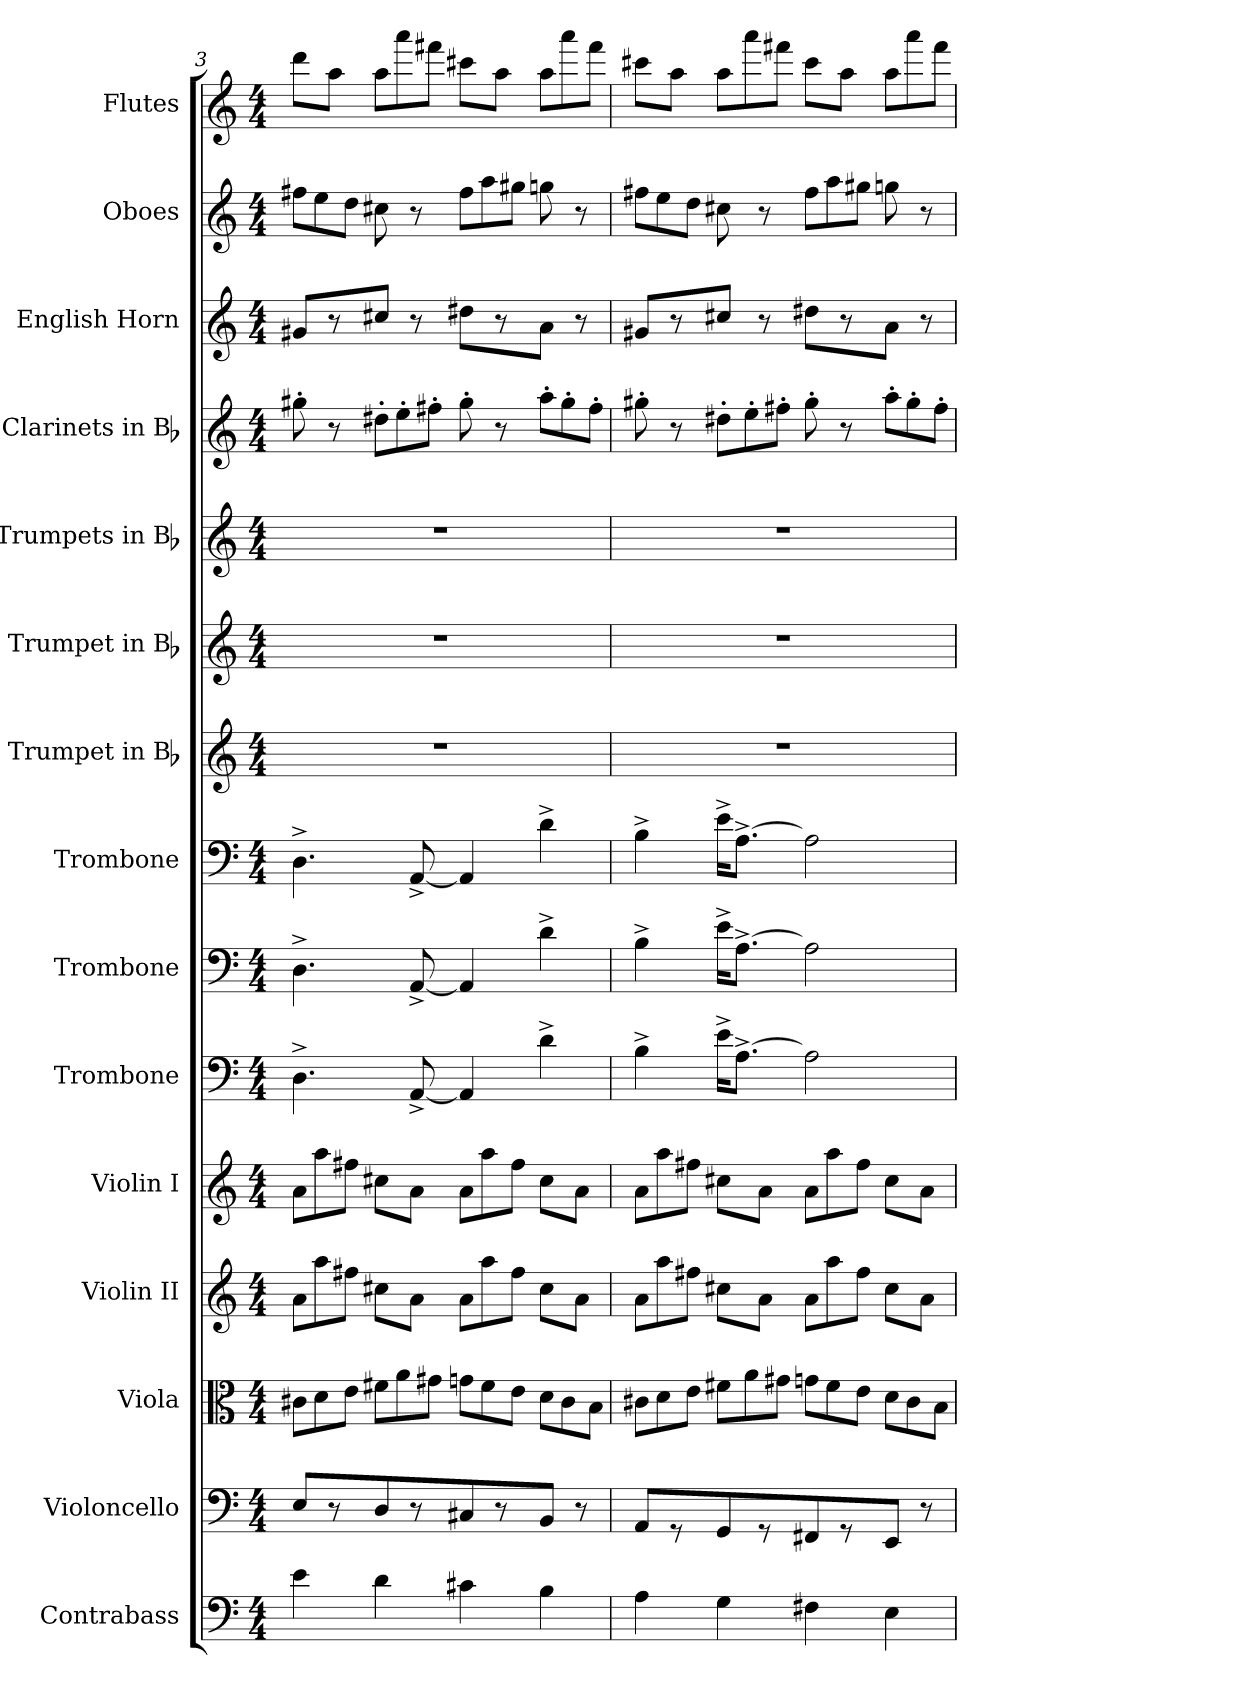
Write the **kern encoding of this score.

**kern	**kern	**kern	**kern	**kern	**kern	**kern	**kern	**kern	**kern	**kern	**kern	**kern	**kern	**kern
*part15	*part14	*part13	*part12	*part11	*part10	*part9	*part8	*part7	*part6	*part5	*part4	*part3	*part2	*part1
*staff15	*staff14	*staff13	*staff12	*staff11	*staff10	*staff9	*staff8	*staff7	*staff6	*staff5	*staff4	*staff3	*staff2	*staff1
*I"Contrabass	*I"Violoncello	*I"Viola	*I"Violin II	*I"Violin I	*I"Trombone	*I"Trombone	*I"Trombone	*I"Trumpet in Bb	*I"Trumpet in Bb	*I"Trumpets in Bb	*I"Clarinets in Bb	*I"English Horn	*I"Oboes	*I"Flutes
*I'Cb.	*I'Vc.	*I'Vla.	*I'Vln. II	*I'Vln. I	*I'Tbn.	*I'Tbn.	*I'Tbn.	*I'Tpt.	*I'Tpt.	*I'Tpt.	*I'Cl.	*I'E.H.	*I'Ob.	*I'Fl.
*clefF4	*clefF4	*clefC3	*clefG2	*clefG2	*clefF4	*clefF4	*clefF4	*clefG2	*clefG2	*clefG2	*clefG2	*clefG2	*clefG2	*clefG2
*	*	*	*	*	*	*	*	*ITrd1c2	*ITrd1c2	*ITrd1c2	*ITrd1c2	*ITrd4c7	*	*
*k[]	*k[]	*k[]	*k[]	*k[]	*k[]	*k[]	*k[]	*k[b-e-]	*k[b-e-]	*k[b-e-]	*k[b-e-]	*k[b-]	*k[]	*k[]
*M4/4	*M4/4	*M4/4	*M4/4	*M4/4	*M4/4	*M4/4	*M4/4	*M4/4	*M4/4	*M4/4	*M4/4	*M4/4	*M4/4	*M4/4
*	*	*Xtuplet	*Xtuplet	*Xtuplet	*	*	*	*	*	*	*	*	*Xtuplet	*
=3	=3	=3	=3	=3	=3	=3	=3	=3	=3	=3	=3	=3	=3	=3
4e	8EL	12c#XL	12aL	12aL	4.D^	4.D^	4.D^	1r	1r	1r	8ff#X'	8c#XL	12ff#XL	8dddL
.	.	12d	12aa	12aa	.	.	.	.	.	.	.	.	12ee	.
.	8r	.	.	.	.	.	.	.	.	.	8r	8r	.	8aaJ
.	.	12eJ	12ff#XJ	12ff#XJ	.	.	.	.	.	.	.	.	12ddJ	.
*	*	*	*	*	*	*	*	*	*	*	*Xtuplet	*	*	*Xtuplet
4d	8D	12f#XL	8cc#XL	8cc#XL	.	.	.	.	.	.	12cc#X'L	8f#XJ	8cc#X	12aaL
.	.	12a	.	.	.	.	.	.	.	.	12dd'	.	.	12aaa
.	8r	.	8aJ	8aJ	[8AA^	[8AA^	[8AA^	.	.	.	.	8r	8r	.
.	.	12g#XJ	.	.	.	.	.	.	.	.	12een'J	.	.	12fff#XJ
4c#X	8C#X	12gnL	12aL	12aL	4AA]	4AA]	4AA]	.	.	.	8ff#'	8g#XL	12ff#L	8ccc#XL
.	.	12f#	12aa	12aa	.	.	.	.	.	.	.	.	12aa	.
.	8r	.	.	.	.	.	.	.	.	.	8r	8r	.	8aaJ
.	.	12eJ	12ff#J	12ff#J	.	.	.	.	.	.	.	.	12gg#XJ	.
4B	8BBJ	12dL	8cc#L	8cc#L	4d^	4d^	4d^	.	.	.	12gg'L	8dJ	8ggn	12aaL
.	.	12c#	.	.	.	.	.	.	.	.	12ff#'	.	.	12aaa
.	8r	.	8aJ	8aJ	.	.	.	.	.	.	.	8r	8r	.
.	.	12BJ	.	.	.	.	.	.	.	.	12ee'J	.	.	12fff#J
=4	=4	=4	=4	=4	=4	=4	=4	=4	=4	=4	=4	=4	=4	=4
4A	8AAL	12c#XL	12aL	12aL	4B^	4B^	4B^	1r	1r	1r	8ff#X'	8c#XL	12ff#XL	8ccc#XL
.	.	12d	12aa	12aa	.	.	.	.	.	.	.	.	12ee	.
.	8r	.	.	.	.	.	.	.	.	.	8r	8r	.	8aaJ
.	.	12eJ	12ff#XJ	12ff#XJ	.	.	.	.	.	.	.	.	12ddJ	.
4G	8GG	12f#XL	8cc#XL	8cc#XL	16e^KL	16e^KL	16e^KL	.	.	.	12cc#X'L	8f#XJ	8cc#X	12aaL
.	.	.	.	.	[8.A^J	[8.A^J	[8.A^J	.	.	.	.	.	.	.
.	.	12a	.	.	.	.	.	.	.	.	12dd'	.	.	12aaa
.	8r	.	8aJ	8aJ	.	.	.	.	.	.	.	8r	8r	.
.	.	12g#XJ	.	.	.	.	.	.	.	.	12een'J	.	.	12fff#XJ
4F#X	8FF#X	12gnL	12aL	12aL	2A]	2A]	2A]	.	.	.	8ff#'	8g#XL	12ff#L	8ccc#L
.	.	12f#	12aa	12aa	.	.	.	.	.	.	.	.	12aa	.
.	8r	.	.	.	.	.	.	.	.	.	8r	8r	.	8aaJ
.	.	12eJ	12ff#J	12ff#J	.	.	.	.	.	.	.	.	12gg#XJ	.
4E	8EEJ	12dL	8cc#L	8cc#L	.	.	.	.	.	.	12gg'L	8dJ	8ggn	12aaL
.	.	12c#	.	.	.	.	.	.	.	.	12ff#'	.	.	12aaa
.	8r	.	8aJ	8aJ	.	.	.	.	.	.	.	8r	8r	.
.	.	12BJ	.	.	.	.	.	.	.	.	12ee'J	.	.	12fff#J
=	=	=	=	=	=	=	=	=	=	=	=	=	=	=
*-	*-	*-	*-	*-	*-	*-	*-	*-	*-	*-	*-	*-	*-	*-
